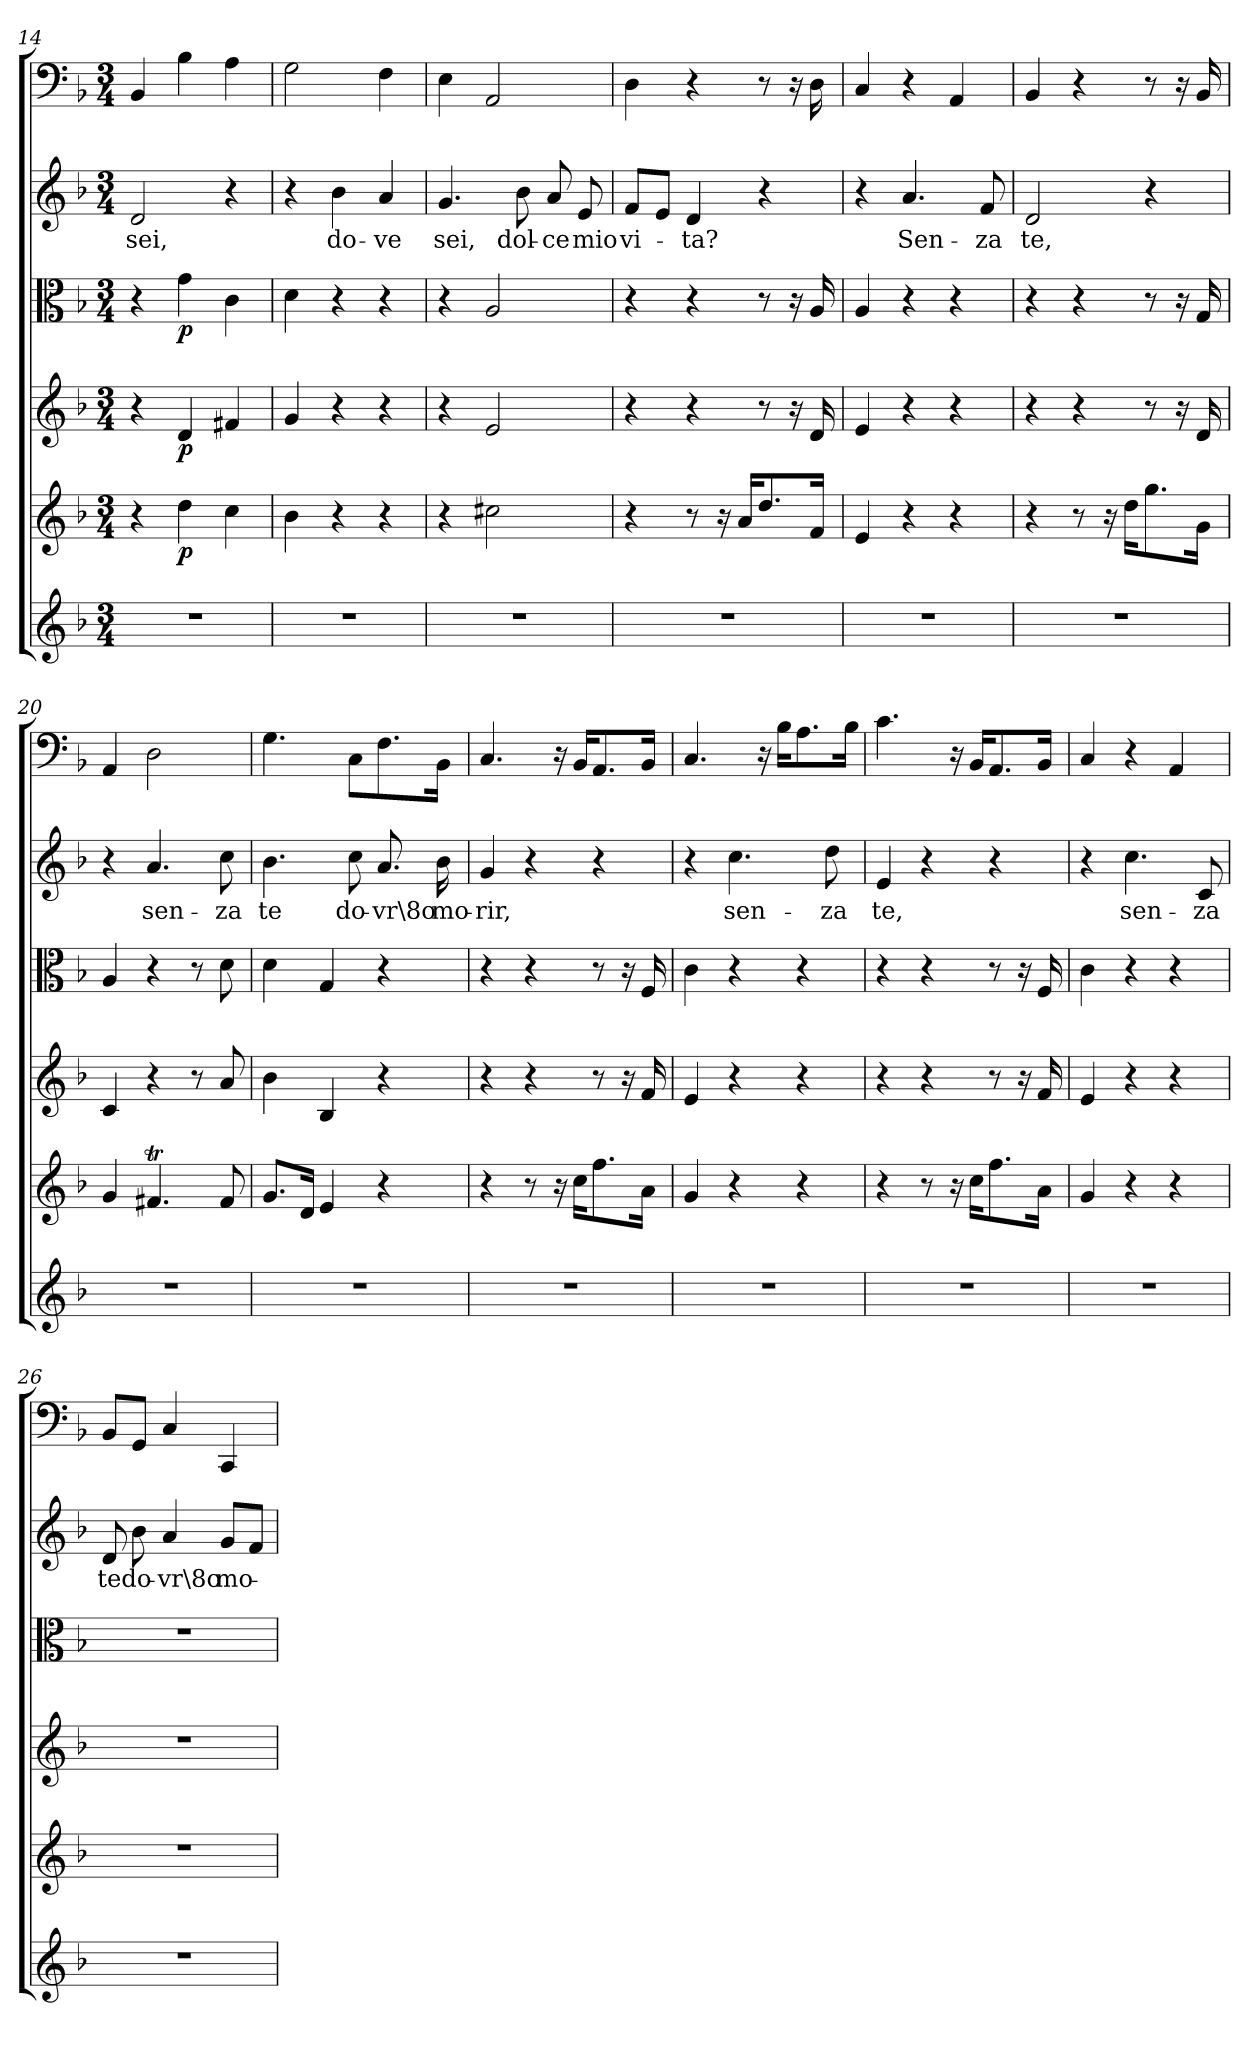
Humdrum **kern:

**kern	**kern	**dynam	**kern	**dynam	**kern	**dynam	**kern	**text	**kern
*part6	*part5	*part5	*part4	*part4	*part3	*part3	*part2	*part2	*part1
*staff6	*staff5	*staff5	*staff4	*staff4	*staff3	*staff3	*staff2	*staff2	*staff1
*clefG2	*clefG2	*	*clefG2	*	*clefC3	*	*clefG2	*	*clefF4
*k[b-]	*k[b-]	*	*k[b-]	*	*k[b-]	*	*k[b-]	*	*k[b-]
*d:	*d:	*	*d:	*	*d:	*	*d:	*	*d:
*M3/4	*M3/4	*	*M3/4	*	*M3/4	*	*M3/4	*	*M3/4
=14	=14	=14	=14	=14	=14	=14	=14	=14	=14
2.r	4r	.	4r	.	4r	.	2d/	sei,	4BB-/
.	4dd\	p	4d/	p	4g\	p	.	.	4B-\
.	4cc\	.	4f#X/	.	4c\	.	4r	.	4A\
=15	=15	=15	=15	=15	=15	=15	=15	=15	=15
2.r	4b-\	.	4g/	.	4d\	.	4r	.	2G\
.	4r	.	4r	.	4r	.	4b-\	do-	.
.	4r	.	4r	.	4r	.	4a/	-ve	4F\
=16	=16	=16	=16	=16	=16	=16	=16	=16	=16
2.r	4r	.	4r	.	4r	.	4.g/	sei,	4E\
.	2cc#X\	.	2e/	.	2A/	.	.	.	2AA/
.	.	.	.	.	.	.	8b-\	dol-	.
.	.	.	.	.	.	.	8a/	-ce	.
.	.	.	.	.	.	.	8e/	mio	.
=17	=17	=17	=17	=17	=17	=17	=17	=17	=17
2.r	4r	.	4r	.	4r	.	8f/L	vi-	4D\
.	.	.	.	.	.	.	8e/J	.	.
.	8r	.	4r	.	4r	.	4d/	-ta?	4r
.	16r	.	.	.	.	.	.	.	.
.	16a/KL	.	.	.	.	.	.	.	.
.	8.dd/	.	8r	.	8r	.	4r	.	8r
.	.	.	16r	.	16r	.	.	.	16r
.	16f/Jk	.	16d/	.	16A/	.	.	.	16D\
=18	=18	=18	=18	=18	=18	=18	=18	=18	=18
2.r	4e/	.	4e/	.	4A/	.	4r	.	4C/
.	4r	.	4r	.	4r	.	4.a/	Sen-	4r
.	4r	.	4r	.	4r	.	.	.	4AA/
.	.	.	.	.	.	.	8f/	-za	.
=19	=19	=19	=19	=19	=19	=19	=19	=19	=19
2.r	4r	.	4r	.	4r	.	2d/	te,	4BB-/
.	8r	.	4r	.	4r	.	.	.	4r
.	16r	.	.	.	.	.	.	.	.
.	16dd\KL	.	.	.	.	.	.	.	.
.	8.gg\	.	8r	.	8r	.	4r	.	8r
.	.	.	16r	.	16r	.	.	.	16r
.	16g\Jk	.	16d/	.	16G/	.	.	.	16BB-/
=20	=20	=20	=20	=20	=20	=20	=20	=20	=20
2.r	4g/	.	4c/	.	4A/	.	4r	.	4AA/
.	4.f#Xt/	.	4r	.	4r	.	4.a/	sen-	2D\
.	.	.	8r	.	8r	.	.	.	.
.	8f#/	.	8a/	.	8d\	.	8cc\	-za	.
=21	=21	=21	=21	=21	=21	=21	=21	=21	=21
2.r	8.g/L	.	4b-\	.	4d\	.	4.b-\	te	4.G\
.	16d/Jk	.	.	.	.	.	.	.	.
.	4e/	.	4B-/	.	4G/	.	.	.	.
.	.	.	.	.	.	.	8cc\	do-	8C\L
.	4r	.	4r	.	4r	.	8.a/	-vr\8o	8.F\
.	.	.	.	.	.	.	16b-\	mo-	16BB-\Jk
=22	=22	=22	=22	=22	=22	=22	=22	=22	=22
2.r	4r	.	4r	.	4r	.	4g/	-rir,	4.C/
.	8r	.	4r	.	4r	.	4r	.	.
.	16r	.	.	.	.	.	.	.	16r
.	16cc\KL	.	.	.	.	.	.	.	16BB-/KL
.	8.ff\	.	8r	.	8r	.	4r	.	8.AA/
.	.	.	16r	.	16r	.	.	.	.
.	16a\Jk	.	16f/	.	16F/	.	.	.	16BB-/Jk
=23	=23	=23	=23	=23	=23	=23	=23	=23	=23
2.r	4g/	.	4e/	.	4c\	.	4r	.	4.C/
.	4r	.	4r	.	4r	.	4.cc\	sen-	.
.	.	.	.	.	.	.	.	.	16r
.	.	.	.	.	.	.	.	.	16B-\KL
.	4r	.	4r	.	4r	.	.	.	8.A\
.	.	.	.	.	.	.	8dd\	-za	.
.	.	.	.	.	.	.	.	.	16B-\Jk
=24	=24	=24	=24	=24	=24	=24	=24	=24	=24
2.r	4r	.	4r	.	4r	.	4e/	te,	4.c\
.	8r	.	4r	.	4r	.	4r	.	.
.	16r	.	.	.	.	.	.	.	16r
.	16cc\KL	.	.	.	.	.	.	.	16BB-/KL
.	8.ff\	.	8r	.	8r	.	4r	.	8.AA/
.	.	.	16r	.	16r	.	.	.	.
.	16a\Jk	.	16f/	.	16F/	.	.	.	16BB-/Jk
=25	=25	=25	=25	=25	=25	=25	=25	=25	=25
2.r	4g/	.	4e/	.	4c\	.	4r	.	4C/
.	4r	.	4r	.	4r	.	4.cc\	sen-	4r
.	4r	.	4r	.	4r	.	.	.	4AA/
.	.	.	.	.	.	.	8c/	-za	.
=26	=26	=26	=26	=26	=26	=26	=26	=26	=26
2.r	2.r	.	2.r	.	2.r	.	8d/	te	8BB-/L
.	.	.	.	.	.	.	8b-\	do-	8GG/J
.	.	.	.	.	.	.	4a/	-vr\8o	4C/
.	.	.	.	.	.	.	8g/L	mo-	4CC/
.	.	.	.	.	.	.	8f/J	.	.
=	=	=	=	=	=	=	=	=	=
*-	*-	*-	*-	*-	*-	*-	*-	*-	*-
